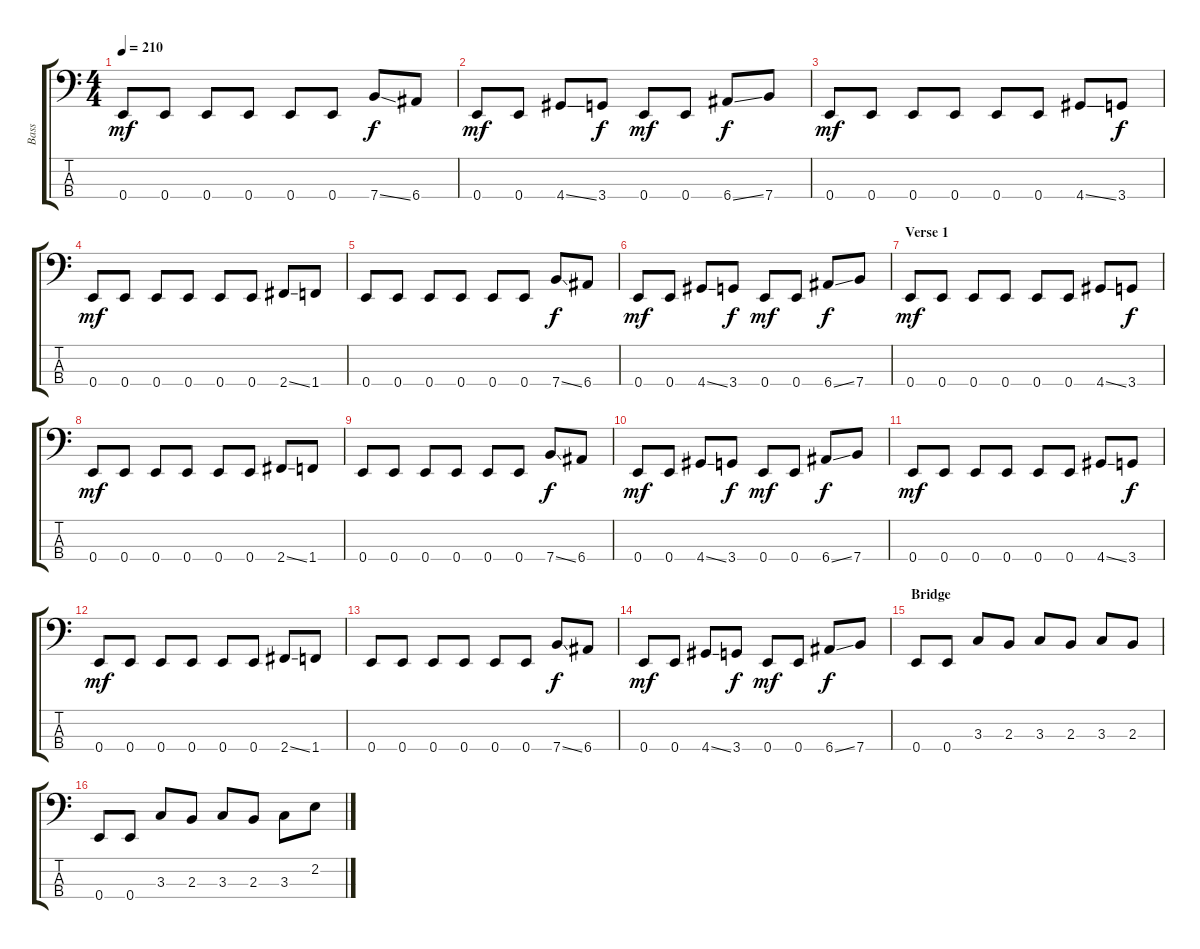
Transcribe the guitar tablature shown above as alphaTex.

\track ("Bass" "Bass") {instrument electricbasspick}
\staff {score tabs}
\tuning (G2 D2 A1 E1) {hide}
\ts (4 4)
\tempo 210
\clef f4
\ks c
0.4.8{dy mf} 0.4.8 0.4.8 0.4.8 0.4.8 0.4.8 7.4{ss}.8{dy f} 6.4.8 |
0.4.8{dy mf} 0.4.8 4.4{ss}.8 3.4.8{dy f} 0.4.8{dy mf} 0.4.8 6.4{ss}.8{dy f} 7.4.8 |
0.4.8{dy mf} 0.4.8 0.4.8 0.4.8 0.4.8 0.4.8 4.4{ss}.8 3.4.8{dy f} |
0.4.8{dy mf} 0.4.8 0.4.8 0.4.8 0.4.8 0.4.8 2.4{ss}.8 1.4.8 |
0.4.8 0.4.8 0.4.8 0.4.8 0.4.8 0.4.8 7.4{ss}.8{dy f} 6.4.8 |
0.4.8{dy mf} 0.4.8 4.4{ss}.8 3.4.8{dy f} 0.4.8{dy mf} 0.4.8 6.4{ss}.8{dy f} 7.4.8 |
\section ("" "Verse 1")
0.4.8{dy mf} 0.4.8 0.4.8 0.4.8 0.4.8 0.4.8 4.4{ss}.8 3.4.8{dy f} |
0.4.8{dy mf} 0.4.8 0.4.8 0.4.8 0.4.8 0.4.8 2.4{ss}.8 1.4.8 |
0.4.8 0.4.8 0.4.8 0.4.8 0.4.8 0.4.8 7.4{ss}.8{dy f} 6.4.8 |
0.4.8{dy mf} 0.4.8 4.4{ss}.8 3.4.8{dy f} 0.4.8{dy mf} 0.4.8 6.4{ss}.8{dy f} 7.4.8 |
0.4.8{dy mf} 0.4.8 0.4.8 0.4.8 0.4.8 0.4.8 4.4{ss}.8 3.4.8{dy f} |
0.4.8{dy mf} 0.4.8 0.4.8 0.4.8 0.4.8 0.4.8 2.4{ss}.8 1.4.8 |
0.4.8 0.4.8 0.4.8 0.4.8 0.4.8 0.4.8 7.4{ss}.8{dy f} 6.4.8 |
0.4.8{dy mf} 0.4.8 4.4{ss}.8 3.4.8{dy f} 0.4.8{dy mf} 0.4.8 6.4{ss}.8{dy f} 7.4.8 |
\section ("" "Bridge")
0.4.8 0.4.8 3.3.8 2.3.8 3.3.8 2.3.8 3.3.8 2.3.8 |
0.4.8 0.4.8 3.3.8 2.3.8 3.3.8 2.3.8 3.3.8 2.2.8
